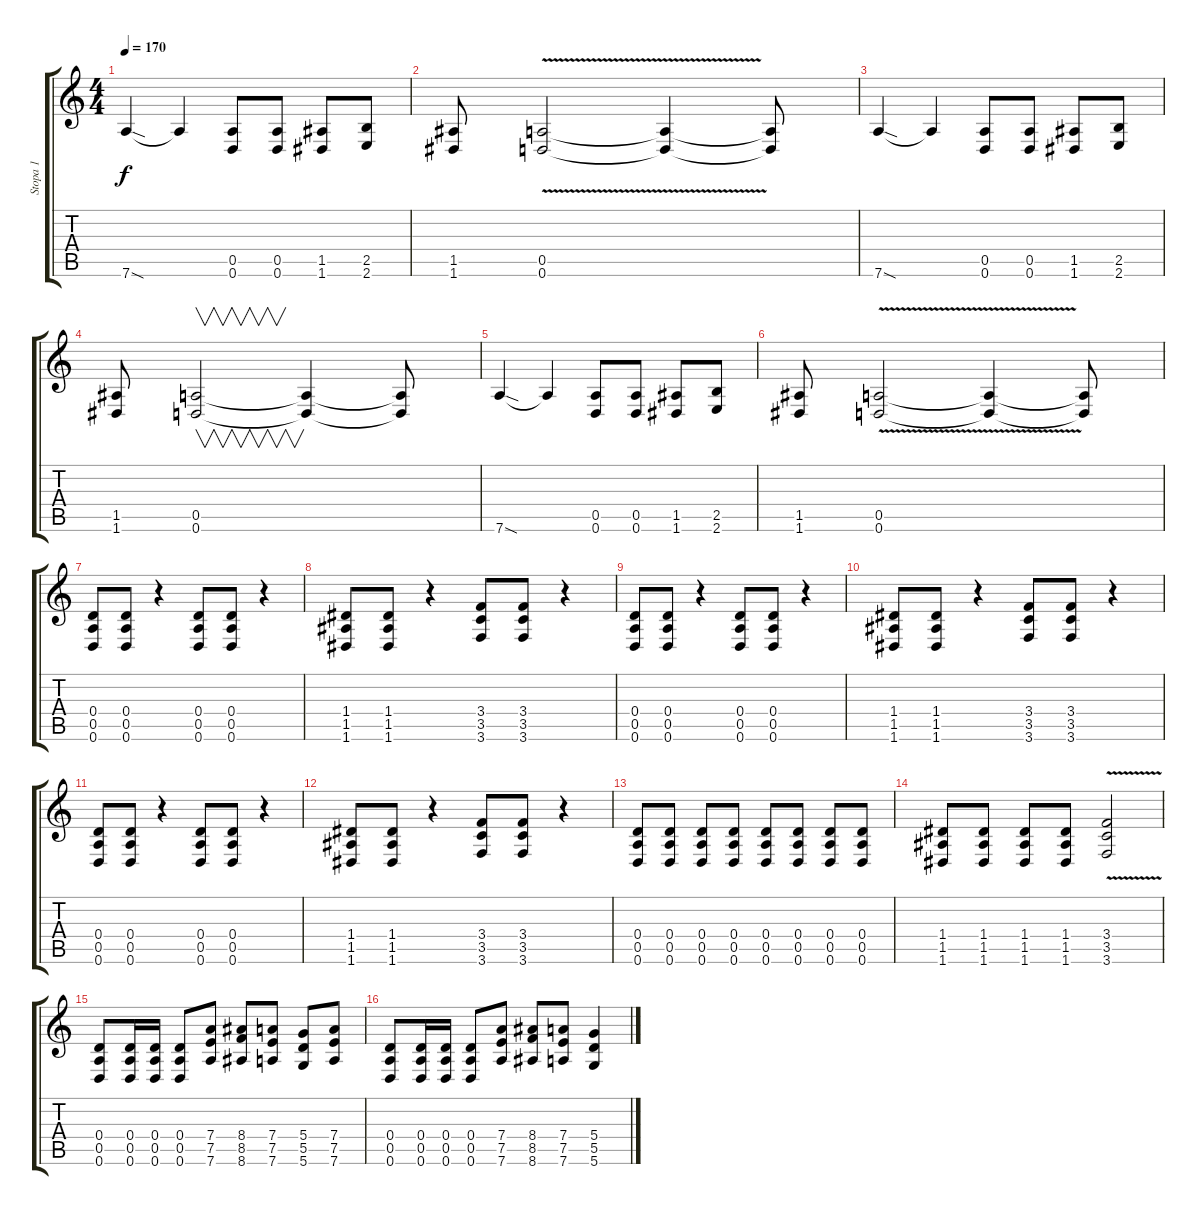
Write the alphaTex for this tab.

\track ("Stopa 1" "Stopa 1") {instrument distortionguitar}
\staff {score tabs}
\tuning (E4 B3 G3 D3 A2 D2) {hide}
\ts (4 4)
\tempo 170
\clef g2
\ks c
7.6{sod}.4{dy f} 7.6{t}.4 (0.5 0.6).8 (0.5 0.6).8 (1.5 1.6).8 (2.5 2.6).8 |
(1.5 1.6).8 (0.5{v} 0.6).2 (0.5{t} 0.6{t}).4 (0.5{t} 0.6{t}).8 |
7.6{sod}.4 7.6{t}.4 (0.5 0.6).8 (0.5 0.6).8 (1.5 1.6).8 (2.5 2.6).8 |
(1.5 1.6).8 (0.5 0.6).2{v} (0.5{t} 0.6{t}).4 (0.5{t} 0.6{t}).8 |
7.6{sod}.4 7.6{t}.4 (0.5 0.6).8 (0.5 0.6).8 (1.5 1.6).8 (2.5 2.6).8 |
(1.5 1.6).8 (0.5{v} 0.6).2 (0.5{t} 0.6{t}).4 (0.5{t} 0.6{t}).8 |
(0.4 0.5 0.6).8 (0.4 0.5 0.6).8 r.4 (0.4 0.5 0.6).8 (0.4 0.5 0.6).8 r.4 |
(1.4 1.5 1.6).8 (1.4 1.5 1.6).8 r.4 (3.4 3.5 3.6).8 (3.4 3.5 3.6).8 r.4 |
(0.4 0.5 0.6).8 (0.4 0.5 0.6).8 r.4 (0.4 0.5 0.6).8 (0.4 0.5 0.6).8 r.4 |
(1.4 1.5 1.6).8 (1.4 1.5 1.6).8 r.4 (3.4 3.5 3.6).8 (3.4 3.5 3.6).8 r.4 |
(0.4 0.5 0.6).8 (0.4 0.5 0.6).8 r.4 (0.4 0.5 0.6).8 (0.4 0.5 0.6).8 r.4 |
(1.4 1.5 1.6).8 (1.4 1.5 1.6).8 r.4 (3.4 3.5 3.6).8 (3.4 3.5 3.6).8 r.4 |
(0.4 0.5 0.6).8 (0.4 0.5 0.6).8 (0.4 0.5 0.6).8 (0.4 0.5 0.6).8 (0.4 0.5 0.6).8 (0.4 0.5 0.6).8 (0.4 0.5 0.6).8 (0.4 0.5 0.6).8 |
(1.4 1.5 1.6).8 (1.4 1.5 1.6).8 (1.4 1.5 1.6).8 (1.4 1.5 1.6).8 (3.4{v} 3.5 3.6).2 |
(0.4 0.5 0.6).8 (0.4 0.5 0.6).16 (0.4 0.5 0.6).16 (0.4 0.5 0.6).8 (7.4 7.5 7.6).8 (8.4 8.5 8.6).8 (7.4 7.5 7.6).8 (5.4 5.5 5.6).8 (7.4 7.5 7.6).8 |
(0.4 0.5 0.6).8 (0.4 0.5 0.6).16 (0.4 0.5 0.6).16 (0.4 0.5 0.6).8 (7.4 7.5 7.6).8 (8.4 8.5 8.6).8 (7.4 7.5 7.6).8 (5.4 5.5 5.6).4
